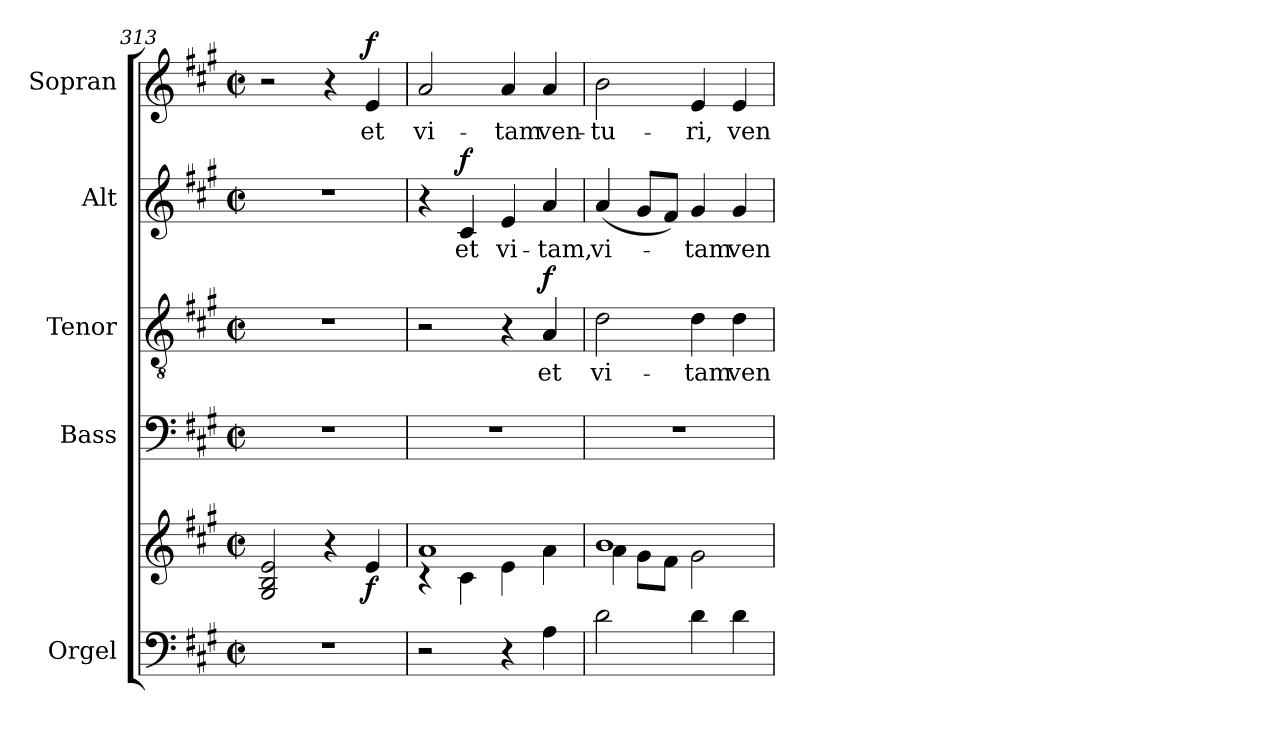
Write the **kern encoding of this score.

**kern	**kern	**dynam	**kern	**kern	**text	**dynam	**kern	**text	**dynam	**kern	**text	**dynam
*part5	*part5	*part5	*part4	*part3	*part3	*part3	*part2	*part2	*part2	*part1	*part1	*part1
*staff6	*staff5	*staff5/6	*staff4	*staff3	*staff3	*staff3	*staff2	*staff2	*staff2	*staff1	*staff1	*staff1
*I"Orgel	*	*	*I"Bass	*I"Tenor	*	*	*I"Alt	*	*	*I"Sopran	*	*
*I'Org.	*	*	*I'B.	*I'T.	*	*	*I'A.	*	*	*I'S.	*	*
*clefF4	*clefG2	*	*clefF4	*clefGv2	*	*	*clefG2	*	*	*clefG2	*	*
*k[f#c#g#]	*k[f#c#g#]	*	*k[f#c#g#]	*k[f#c#g#]	*	*	*k[f#c#g#]	*	*	*k[f#c#g#]	*	*
*A:	*A:	*	*A:	*A:	*	*	*A:	*	*	*A:	*	*
*M2/2	*M2/2	*	*M2/2	*M2/2	*	*	*M2/2	*	*	*M2/2	*	*
*met(c|)	*met(c|)	*	*met(c|)	*met(c|)	*	*	*met(c|)	*	*	*met(c|)	*	*
=313	=313	=313	=313	=313	=313	=313	=313	=313	=313	=313	=313	=313
1r	2G#/ 2B/ 2e/	.	1r	1r	.	.	1r	.	.	2r	.	.
.	4r	.	.	.	.	.	.	.	.	4r	.	.
!	!	!LO:DY:b	!	!	!	!	!	!	!	!	!LO:LY:b	!LO:DY:a
.	4e/	f	.	.	.	.	.	.	.	4e/	et	f
=314	=314	=314	=314	=314	=314	=314	=314	=314	=314	=314	=314	=314
*	*^	*	*	*	*	*	*	*	*	*	*	*
!	!	!	!	!	!	!	!	!	!	!	!	!LO:LY:b	!
2r	1a	4rc	.	1r	2r	.	.	4r	.	.	2a/	vi-	.
!	!	!	!	!	!	!	!	!	!LO:LY:b	!LO:DY:a	!	!	!
.	.	4c#\	.	.	.	.	.	4c#/	et	f	.	.	.
!	!	!	!	!	!	!	!	!	!LO:LY:b	!	!	!LO:LY:b	!
4r	.	4e\	.	.	4r	.	.	4e/	vi-	.	4a/	-tam	.
!	!	!	!	!	!	!LO:LY:b	!LO:DY:a	!	!LO:LY:b	!	!	!LO:LY:b	!
4A\	.	4a\	.	.	4A/	et	f	4a/	-tam,	.	4a/	ven-	.
=315	=315	=315	=315	=315	=315	=315	=315	=315	=315	=315	=315	=315	=315
!	!	!	!	!	!	!LO:LY:b	!	!	!LO:LY:b	!	!	!LO:LY:b	!
2d\	1b	4a\	.	1r	2d\	vi-	.	(<4a/	vi-	.	2b\	-tu-	.
.	.	8g#\L	.	.	.	.	.	8g#/L	.	.	.	.	.
.	.	8f#\J	.	.	.	.	.	8f#/J)	.	.	.	.	.
!	!	!	!	!	!	!LO:LY:b	!	!	!LO:LY:b	!	!	!LO:LY:b	!
4d\	.	2g#\	.	.	4d\	-tam	.	4g#/	-tam	.	4e/	-ri,	.
!	!	!	!	!	!	!LO:LY:b	!	!	!LO:LY:b	!	!	!LO:LY:b	!
4d\	.	.	.	.	4d\	ven-	.	4g#/	ven-	.	4e/	ven-	.
*	*v	*v	*	*	*	*	*	*	*	*	*	*	*
=	=	=	=	=	=	=	=	=	=	=	=	=
*-	*-	*-	*-	*-	*-	*-	*-	*-	*-	*-	*-	*-
